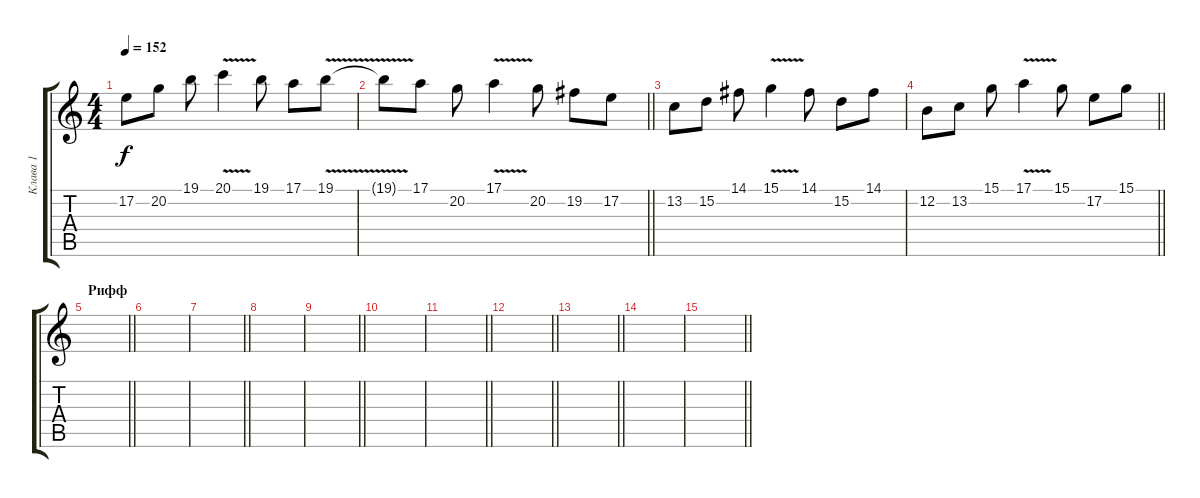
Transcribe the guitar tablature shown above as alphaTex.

\track ("Клава 1" "Клава 1") {instrument lead2sawtooth}
\staff {score tabs}
\tuning (E4 B3 G3 D3 A2 E2) {hide}
\ts (4 4)
\tempo 152
\clef g2
\ks c
17.2.8{dy f} 20.2.8 19.1.8 20.1{v}.4 19.1.8 17.1.8 19.1{v}.8 |
\barLineRight lightlight
19.1{t}.8 17.1.8 20.2.8 17.1{v}.4 20.2.8 19.2.8 17.2.8 |
13.2.8 15.2.8 14.1.8 15.1{v}.4 14.1.8 15.2.8 14.1.8 |
\barLineRight lightlight
12.2.8 13.2.8 15.1.8 17.1{v}.4 15.1.8 17.2.8 15.1.8 |
\section ("" "Рифф")
\barLineRight lightlight
|
|
\barLineRight lightlight
|
|
\barLineRight lightlight
|
|
\barLineRight lightlight
|
\barLineRight lightlight
|
\section ("" "")
\barLineRight lightlight
|
|
\barLineRight lightlight
